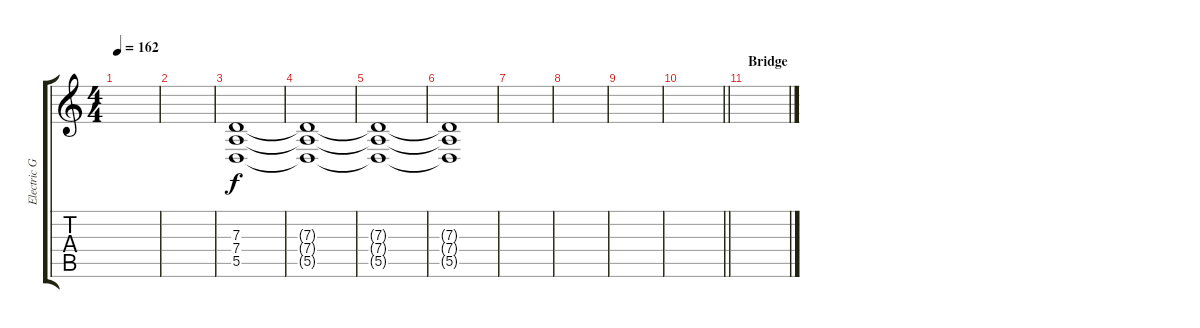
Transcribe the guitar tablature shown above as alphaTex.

\track ("Electric Guitar" "Electric G") {instrument lead1square}
\staff {score tabs}
\tuning (E4 B3 G3 D3 A2 E2) {hide}
\ts (4 4)
\tempo 162
\clef g2
\ks c
|
|
(7.3 7.4 5.5).1 |
(7.3{t} 7.4{t} 5.5{t}).1 |
(7.3{t} 7.4{t} 5.5{t}).1 |
(7.3{t} 7.4{t} 5.5{t}).1 |
|
|
|
\barLineRight lightlight
|
\section ("" "Bridge")
